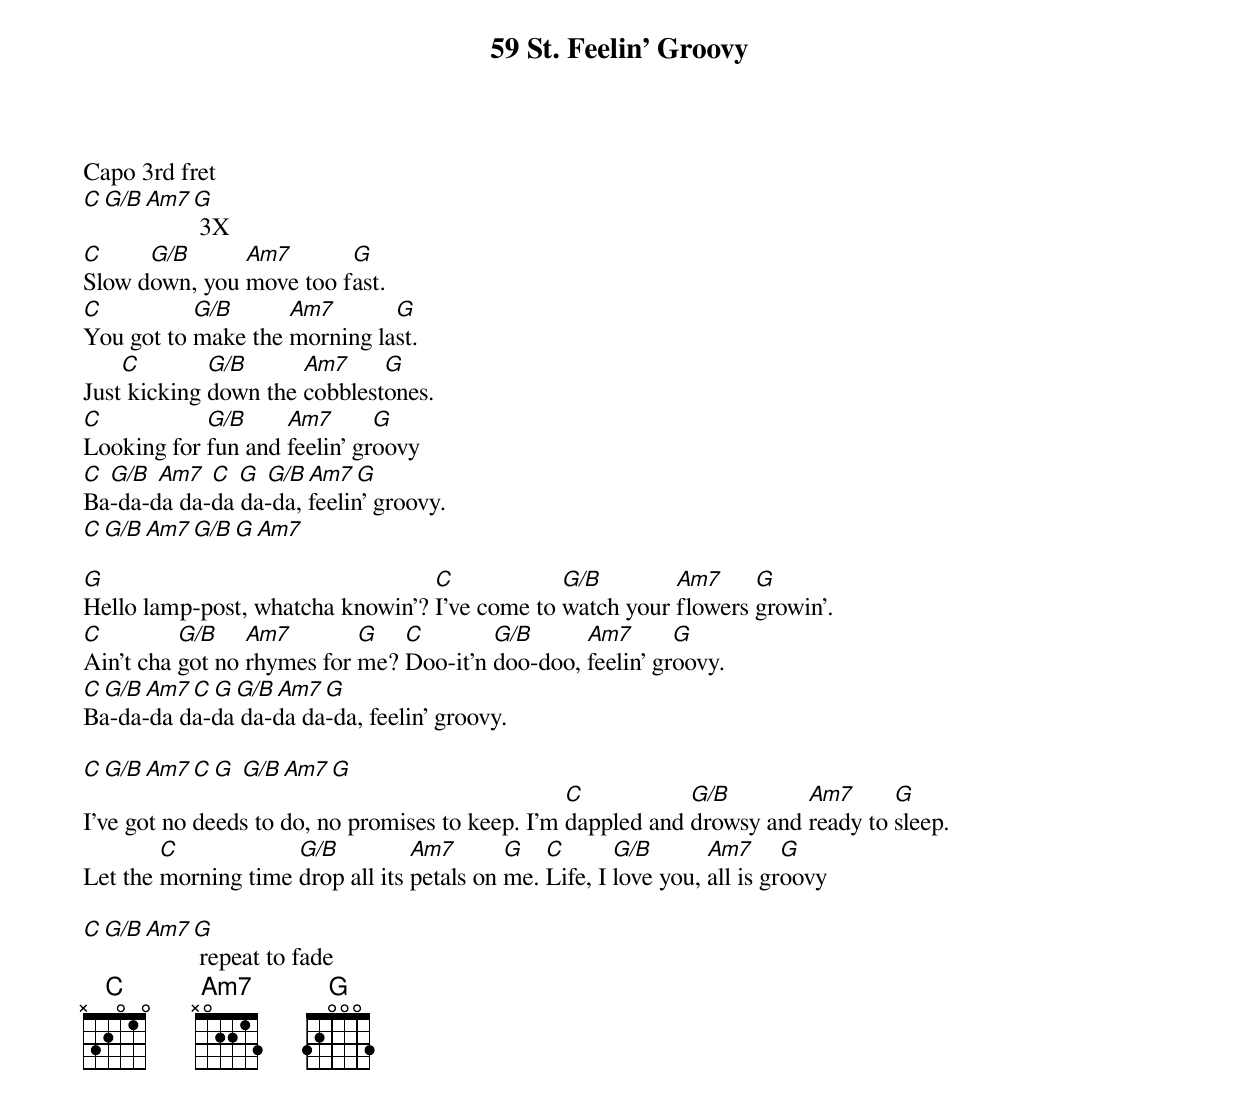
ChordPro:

{title:59 St. Feelin' Groovy}
Capo 3rd fret
[C][G/B][Am7][G] 3X
[C]Slow d[G/B]own, you [Am7]move too f[G]ast.
[C]You got to [G/B]make the [Am7]morning la[G]st.
Just[C] kicking [G/B]down the [Am7]cobblest[G]ones.
[C]Looking for [G/B]fun and [Am7]feelin' gr[G]oovy
[C] [G/B] [Am7] [C] [G] [G/B][Am7][G]
Ba-da-da da-da da-da, feelin' groovy.
[C][G/B][Am7][G/B][G][Am7]

[G]Hello lamp-post, whatcha knowin'? [C]I've come to [G/B]watch your [Am7]flowers [G]growin'.
[C]Ain't cha [G/B]got no [Am7]rhymes for [G]me? [C]Doo-it'n [G/B]doo-doo, [Am7]feelin' gr[G]oovy.
[C][G/B][Am7][C][G][G/B][Am7][G]
Ba-da-da da-da da-da da-da, feelin' groovy.

[C][G/B][Am7][C][G] [G/B][Am7][G]
I've got no deeds to do, no promises to keep. I'm [C]dappled and [G/B]drowsy and [Am7]ready to [G]sleep.
Let the [C]morning time [G/B]drop all its [Am7]petals on [G]me. [C]Life, I [G/B]love you, [Am7]all is gr[G]oovy

[C][G/B][Am7][G] repeat to fade
